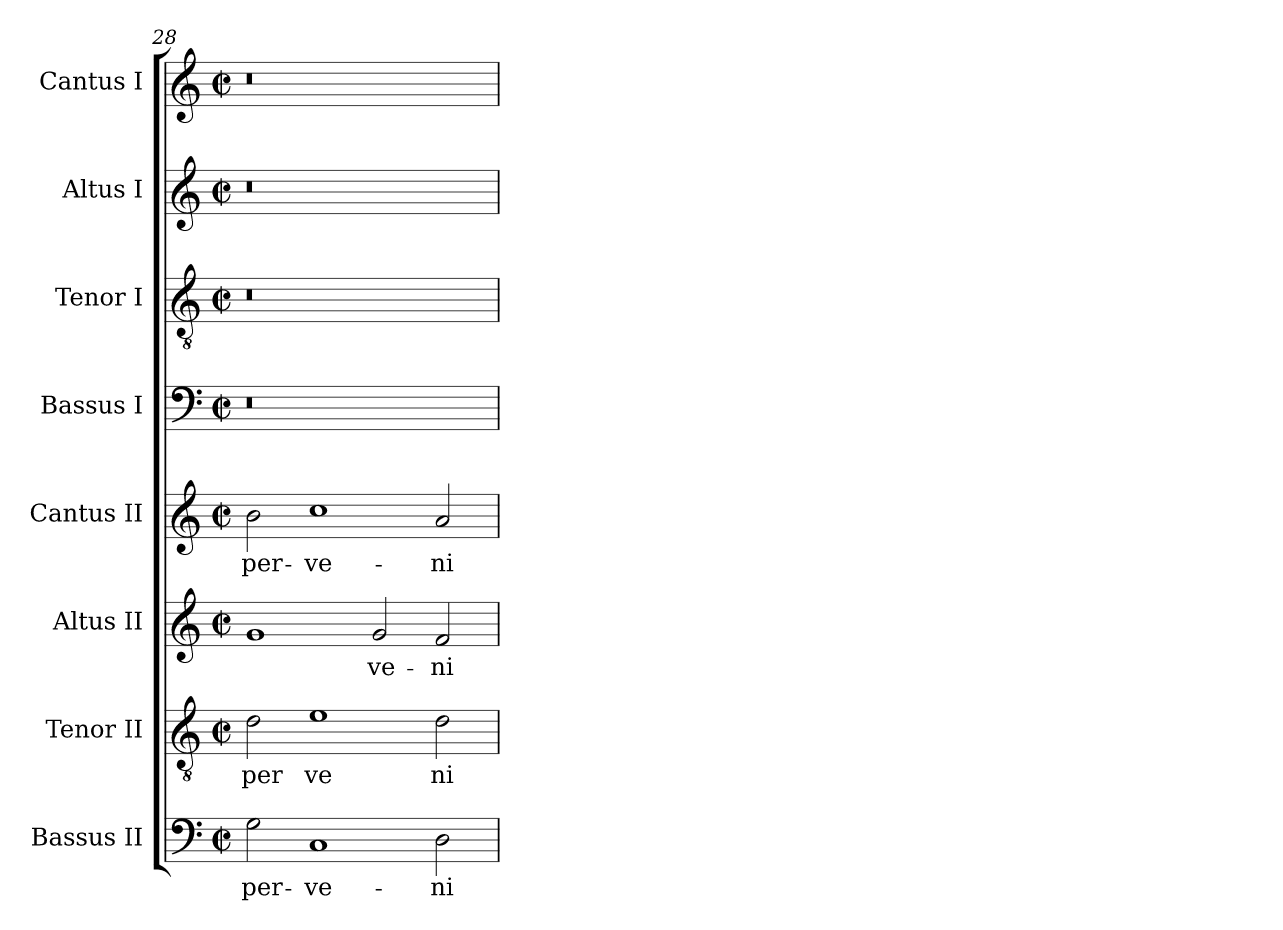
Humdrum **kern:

**kern	**text	**kern	**text	**kern	**text	**kern	**text	**kern	**kern	**kern	**kern
*part8	*part8	*part7	*part7	*part6	*part6	*part5	*part5	*part4	*part3	*part2	*part1
*staff8	*staff8	*staff7	*staff7	*staff6	*staff6	*staff5	*staff5	*staff4	*staff3	*staff2	*staff1
*I"Bassus II	*	*I"Tenor II	*	*I"Altus II	*	*I"Cantus II	*	*I"Bassus I	*I"Tenor I	*I"Altus I	*I"Cantus I
*clefF4	*	*clefGv2	*	*clefG2	*	*clefG2	*	*clefF4	*clefGv2	*clefG2	*clefG2
*M2/2	*	*M2/2	*	*M2/2	*	*M2/2	*	*M2/2	*M2/2	*M2/2	*M2/2
*met(c|)	*	*met(c|)	*	*met(c|)	*	*met(c|)	*	*met(c|)	*met(c|)	*met(c|)	*met(c|)
=28	=28	=28	=28	=28	=28	=28	=28	=28	=28	=28	=28
!	!LO:LY:b:cj	!	!LO:LY:b:cj	!	!	!	!LO:LY:b:cj	!	!	!	!
2G\	per-	2d\	per	1g	.	2b\	per-	0r	0r	0r	0r
!	!LO:LY:b:cj	!	!LO:LY:b:cj	!	!	!	!LO:LY:b:cj	!	!	!	!
1C	-ve-	1e	ve	.	.	1cc	-ve-	.	.	.	.
!	!	!	!	!	!LO:LY:b:cj	!	!	!	!	!	!
.	.	.	.	2g/	-ve-	.	.	.	.	.	.
!	!LO:LY:b:cj	!	!LO:LY:b:cj	!	!LO:LY:b:cj	!	!LO:LY:b:cj	!	!	!	!
2D\	-ni-	2d\	ni	2f/	-ni-	2a/	-ni-	.	.	.	.
=	=	=	=	=	=	=	=	=	=	=	=
*-	*-	*-	*-	*-	*-	*-	*-	*-	*-	*-	*-
